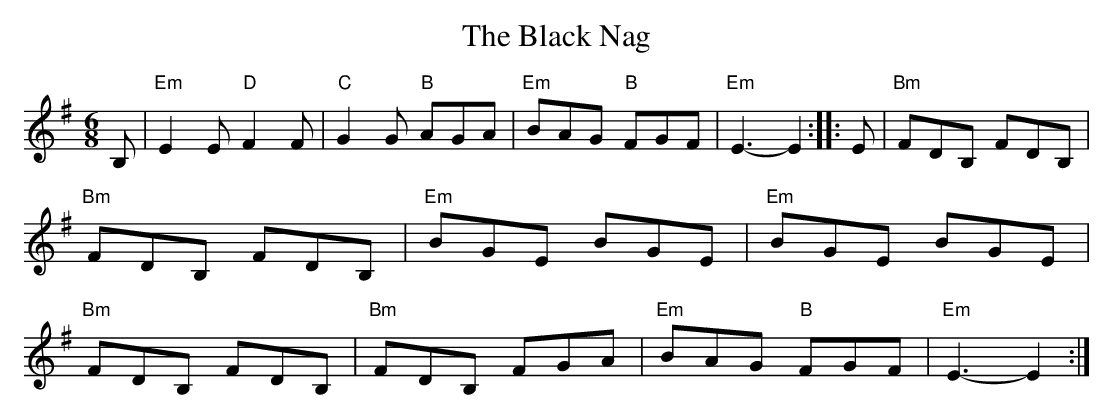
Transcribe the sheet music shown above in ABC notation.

X:1
T:The Black Nag
M:6/8
L:1/8
K:G
B, | "Em"E2E "D"F2F | "C"G2G "B"AGA | "Em"BAG "B"FGF | "Em" E3-E2 :: \
E | "Bm"FDB, FDB, | "Bm"FDB, FDB, | "Em"BGE BGE | "Em"BGE BGE | \
"Bm"FDB, FDB, | "Bm"FDB, FGA | "Em"BAG "B"FGF | "Em"E3-E2 :|
